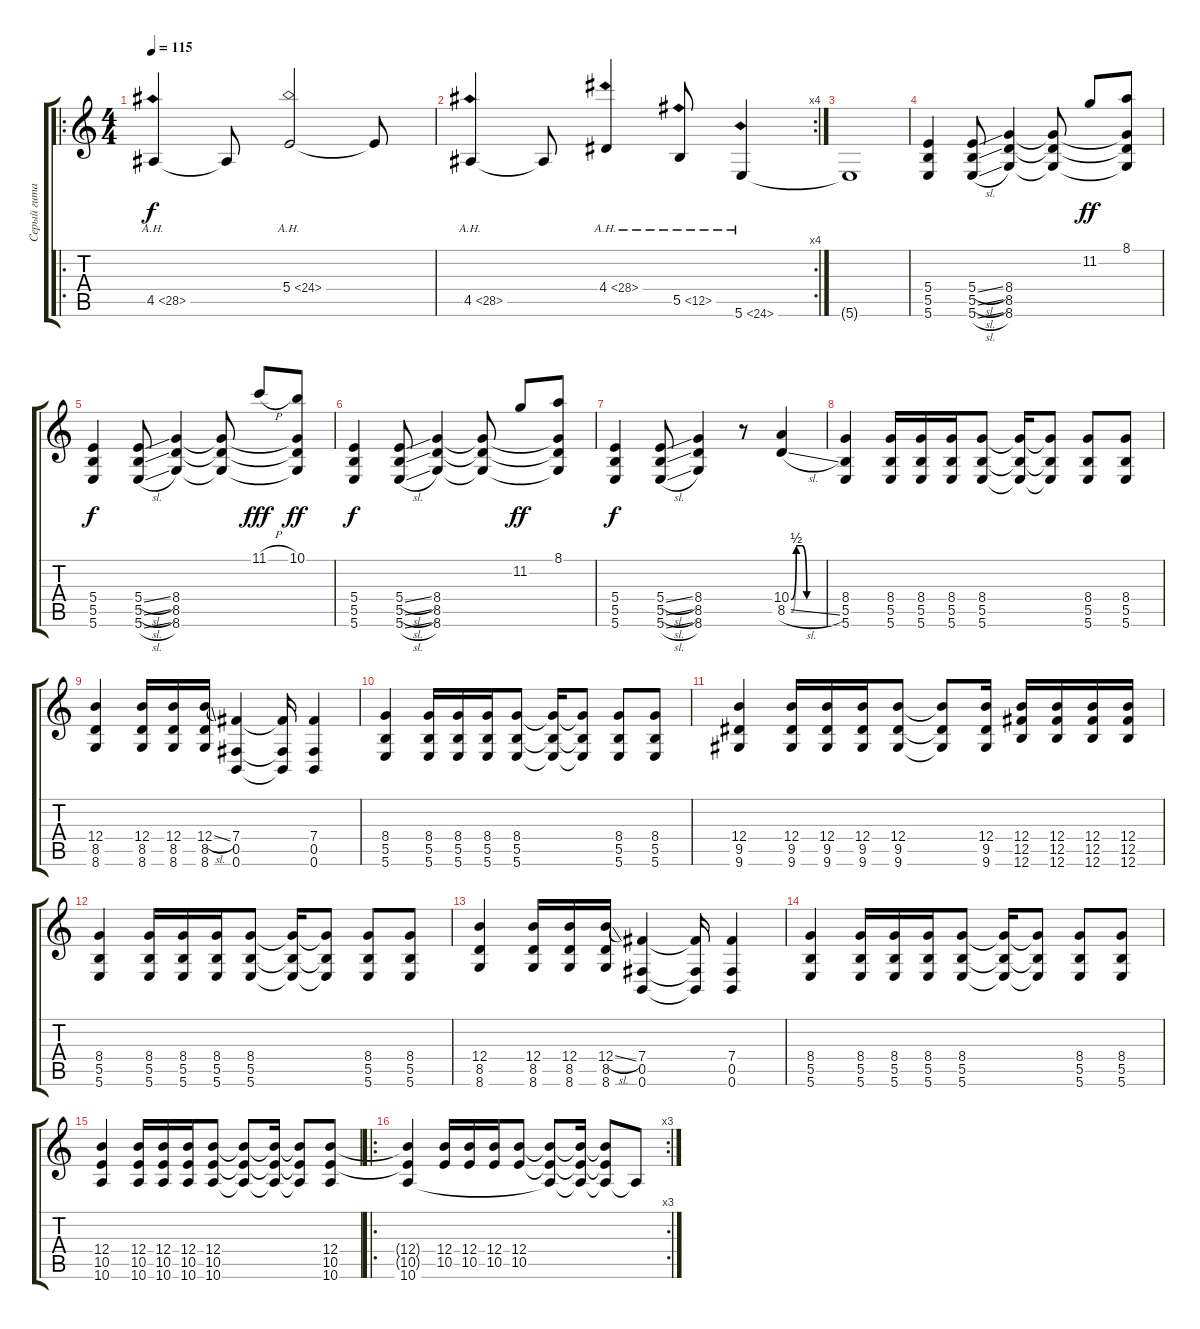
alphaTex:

\track ("Серый гитара" "Серый гита") {instrument overdrivenguitar}
\staff {score tabs}
\tuning (Db4 Ab3 E3 B2 Gb2 B1) {hide}
\ro
\ts (4 4)
\tempo 115
\clef g2
\ks c
4.5{ah 24}.4{dy f instrument overdrivenguitar} 4.5{t}.8 5.4{ah 19}.2 5.4{t}.8 |
\rc 4
4.5{ah 24}.4 4.5{t}.8 4.4{ah 24}.4 5.5{ah 7}.8 5.6{ah 19}.4 |
5.6{t}.1 |
(5.4 5.5 5.6).4 (5.4{sl} 5.5{sl} 5.6{sl}).8 (8.4 8.5 8.6).4 (8.4{t} 8.5{t} 8.6{t}).8 11.2.8{dy ff} (8.1 8.4{t} 8.5{t} 8.6{t}).8 |
(5.4 5.5 5.6).4{dy f} (5.4{sl} 5.5{sl} 5.6{sl}).8 (8.4 8.5 8.6).4 (8.4{t} 8.5{t} 8.6{t}).8 11.1{h}.8{dy fff} (10.1 8.4{t} 8.5{t} 8.6{t}).8{dy ff} |
(5.4 5.5 5.6).4{dy f} (5.4{sl} 5.5{sl} 5.6{sl}).8 (8.4 8.5 8.6).4 (8.4{t} 8.5{t} 8.6{t}).8 11.2.8{dy ff} (8.1 8.4{t} 8.5{t} 8.6{t}).8 |
(5.4 5.5 5.6).4{dy f} (5.4{sl} 5.5{sl} 5.6{sl}).8 (8.4 8.5 8.6).4 r.8 (10.4{be (custom 0 0 10 2 20 2 30 0 60 0)} 8.5{be (custom 0 0 10 2 20 2 30 0 60 0) sl}).4 |
(8.4 5.5 5.6).4 (8.4 5.5 5.6).16 (8.4 5.5 5.6).16 (8.4 5.5 5.6).16 (8.4 5.5 5.6).8 (8.4{t} 5.5{t} 5.6{t}).16 (8.4{t} 5.5{t} 5.6{t}).8 (8.4 5.5 5.6).8 (8.4 5.5 5.6).8 |
(12.4 8.5 8.6).4 (12.4 8.5 8.6).16 (12.4 8.5 8.6).16 (12.4{sl} 8.5 8.6).16 (7.4 0.5 0.6).4 (7.4{t} 0.5{t} 0.6{t}).16 (7.4 0.5 0.6).4 |
(8.4 5.5 5.6).4 (8.4 5.5 5.6).16 (8.4 5.5 5.6).16 (8.4 5.5 5.6).16 (8.4 5.5 5.6).8 (8.4{t} 5.5{t} 5.6{t}).16 (8.4{t} 5.5{t} 5.6{t}).8 (8.4 5.5 5.6).8 (8.4 5.5 5.6).8 |
(12.4 9.5 9.6).4 (12.4 9.5 9.6).16 (12.4 9.5 9.6).16 (12.4 9.5 9.6).16 (12.4 9.5 9.6).8 (12.4{t} 9.5{t} 9.6{t}).8 (12.4 9.5 9.6).16 (12.4 12.5 12.6).16 (12.4 12.5 12.6).16 (12.4 12.5 12.6).16 (12.4 12.5 12.6).16 |
(8.4 5.5 5.6).4 (8.4 5.5 5.6).16 (8.4 5.5 5.6).16 (8.4 5.5 5.6).16 (8.4 5.5 5.6).8 (8.4{t} 5.5{t} 5.6{t}).16 (8.4{t} 5.5{t} 5.6{t}).8 (8.4 5.5 5.6).8 (8.4 5.5 5.6).8 |
(12.4 8.5 8.6).4 (12.4 8.5 8.6).16 (12.4 8.5 8.6).16 (12.4{sl} 8.5 8.6).16 (7.4 0.5 0.6).4 (7.4{t} 0.5{t} 0.6{t}).16 (7.4 0.5 0.6).4 |
(8.4 5.5 5.6).4 (8.4 5.5 5.6).16 (8.4 5.5 5.6).16 (8.4 5.5 5.6).16 (8.4 5.5 5.6).8 (8.4{t} 5.5{t} 5.6{t}).16 (8.4{t} 5.5{t} 5.6{t}).8 (8.4 5.5 5.6).8 (8.4 5.5 5.6).8 |
(12.4 10.5 10.6).4 (12.4 10.5 10.6).16 (12.4 10.5 10.6).16 (12.4 10.5 10.6).16 (12.4 10.5 10.6).8 (12.4{t} 10.5{t} 10.6{t}).8 (12.4{t} 10.5{t} 10.6{t}).16 (12.4{t} 10.5{t} 10.6{t}).8 (12.4 10.5 10.6).8 |
\ro
\rc 3
(12.4{t} 10.5{t} 10.6).4 (12.4 10.5).16 (12.4 10.5).16 (12.4 10.5).16 (12.4 10.5).8 (12.4{t} 10.5{t} 10.6{t}).8 (12.4{t} 10.5{t} 10.6{t}).16 (12.4{t} 10.5{t} 10.6{t}).8 10.6{t}.8
